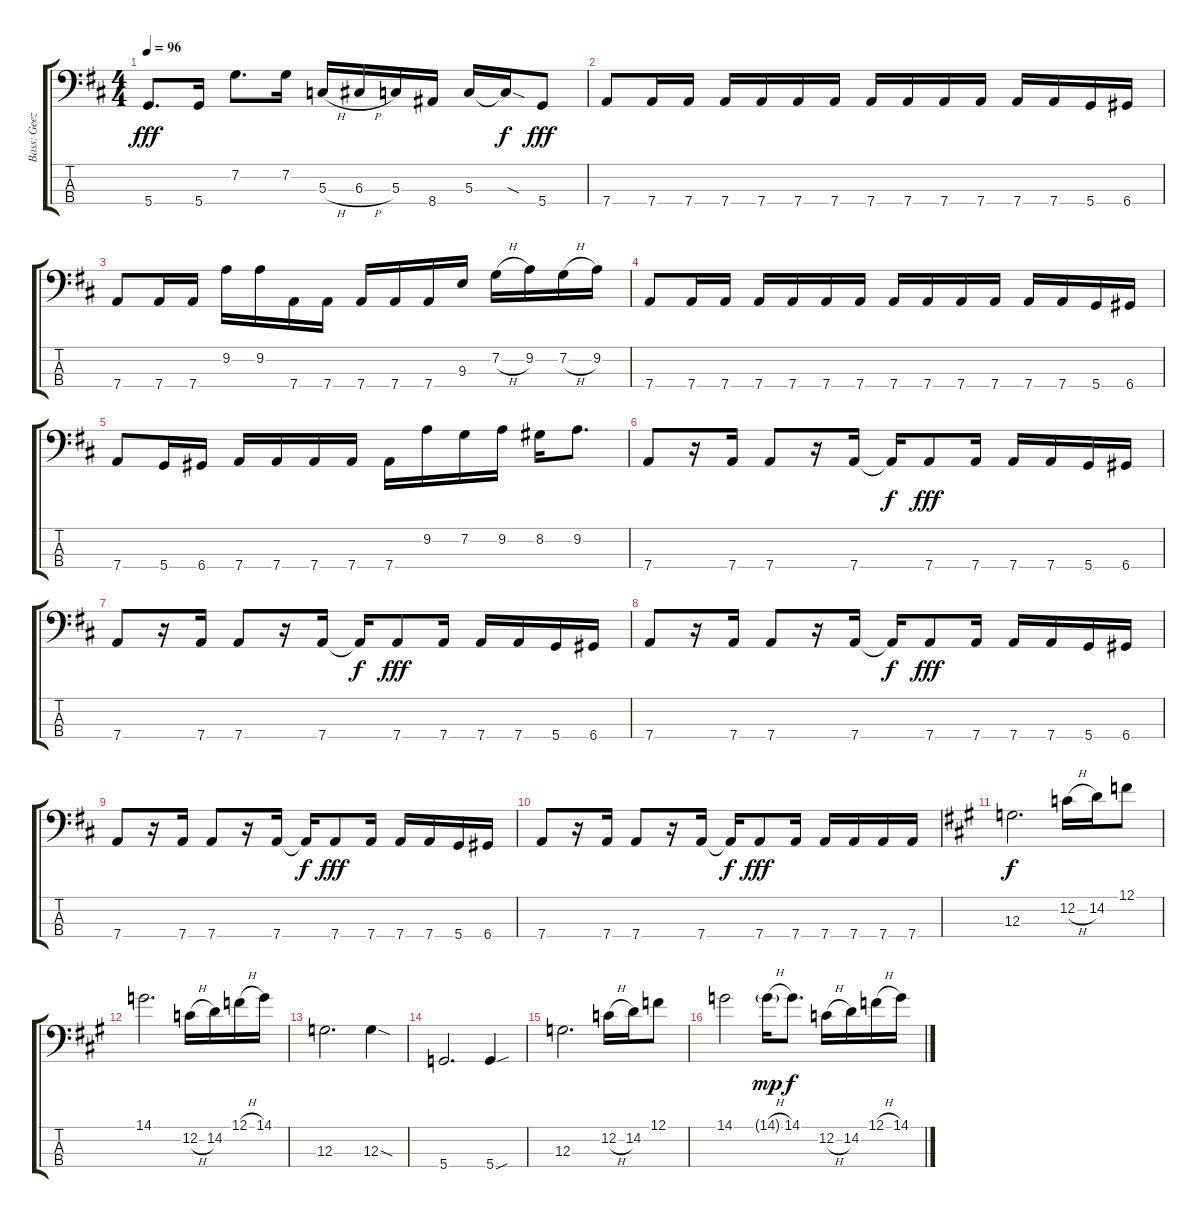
\track ("Bass: Geezer" "Bass: Geez") {instrument electricbassfinger}
\staff {score tabs}
\tuning (F2 C2 G1 D1) {hide}
\ts (4 4)
\tempo 96
\clef f4
\ks d
5.4.8{d dy fff} 5.4.16 7.2.8{d} 7.2.16 5.3{h}.16 6.3{h}.16 5.3.16 8.4.16 5.3.16 5.3{sod t}.16{dy f} 5.4.8{dy fff} |
7.4.8 7.4.16 7.4.16 7.4.16 7.4.16 7.4.16 7.4.16 7.4.16 7.4.16 7.4.16 7.4.16 7.4.16 7.4.16 5.4.16 6.4.16 |
7.4.8 7.4.16 7.4.16 9.2.16 9.2.16 7.4.16 7.4.16 7.4.16 7.4.16 7.4.16 9.3.16 7.2{h}.16 9.2.16 7.2{h}.16 9.2.16 |
7.4.8 7.4.16 7.4.16 7.4.16 7.4.16 7.4.16 7.4.16 7.4.16 7.4.16 7.4.16 7.4.16 7.4.16 7.4.16 5.4.16 6.4.16 |
7.4.8 5.4.16 6.4.16 7.4.16 7.4.16 7.4.16 7.4.16 7.4.16 9.2.16 7.2.16 9.2.16 8.2.16 9.2.8{d} |
7.4.8 r.16 7.4.16 7.4.8 r.16 7.4.16 7.4{t}.16{dy f} 7.4.8{dy fff} 7.4.16 7.4.16 7.4.16 5.4.16 6.4.16 |
7.4.8 r.16 7.4.16 7.4.8 r.16 7.4.16 7.4{t}.16{dy f} 7.4.8{dy fff} 7.4.16 7.4.16 7.4.16 5.4.16 6.4.16 |
7.4.8 r.16 7.4.16 7.4.8 r.16 7.4.16 7.4{t}.16{dy f} 7.4.8{dy fff} 7.4.16 7.4.16 7.4.16 5.4.16 6.4.16 |
7.4.8 r.16 7.4.16 7.4.8 r.16 7.4.16 7.4{t}.16{dy f} 7.4.8{dy fff} 7.4.16 7.4.16 7.4.16 5.4.16 6.4.16 |
7.4.8 r.16 7.4.16 7.4.8 r.16 7.4.16 7.4{t}.16{dy f} 7.4.8{dy fff} 7.4.16 7.4.16 7.4.16 7.4.16 7.4.16 |
\ks a
12.3.2{d dy f} 12.2{h}.16 14.2.16 12.1.8 |
14.1.2{d} 12.2{h}.16 14.2.16 12.1{h}.16 14.1.16 |
12.3.2{d} 12.3{sod}.4 |
5.4.2{d} 5.4{sou}.4 |
12.3.2{d} 12.2{h}.16 14.2.16 12.1.8 |
14.1.2 14.1{h g}.16{dy mp} 14.1.8{d dy f} 12.2{h}.16 14.2.16 12.1{h}.16 14.1.16
